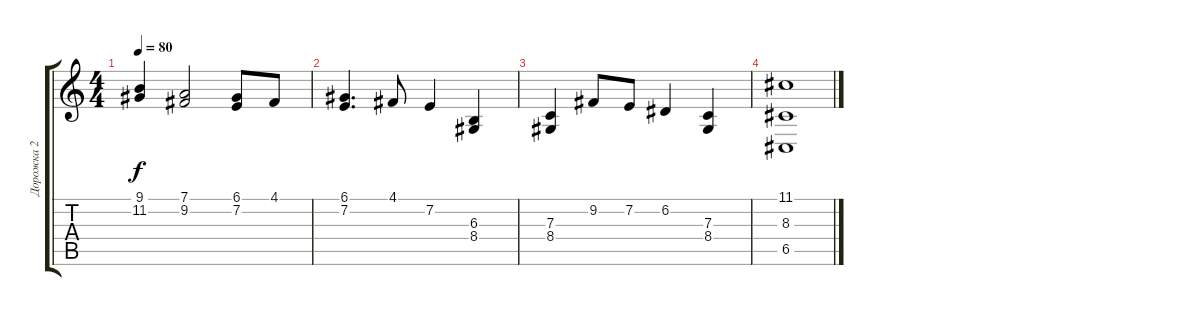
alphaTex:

\track ("Дорожка 2" "Дорожка 2") {instrument acousticgrandpiano}
\staff {score tabs}
\tuning (D4 A3 F3 C3 G2 C2) {hide}
\ts (4 4)
\tempo 80
\clef g2
\ks c
(9.1 11.2).4{dy f} (7.1 9.2).2 (6.1 7.2).8 4.1.8 |
(6.1 7.2).4{d} 4.1.8 7.2.4 (6.3 8.4).4 |
(7.3 8.4).4 9.2.8 7.2.8 6.2.4 (7.3 8.4).4 |
(11.1 8.3 6.5).1
